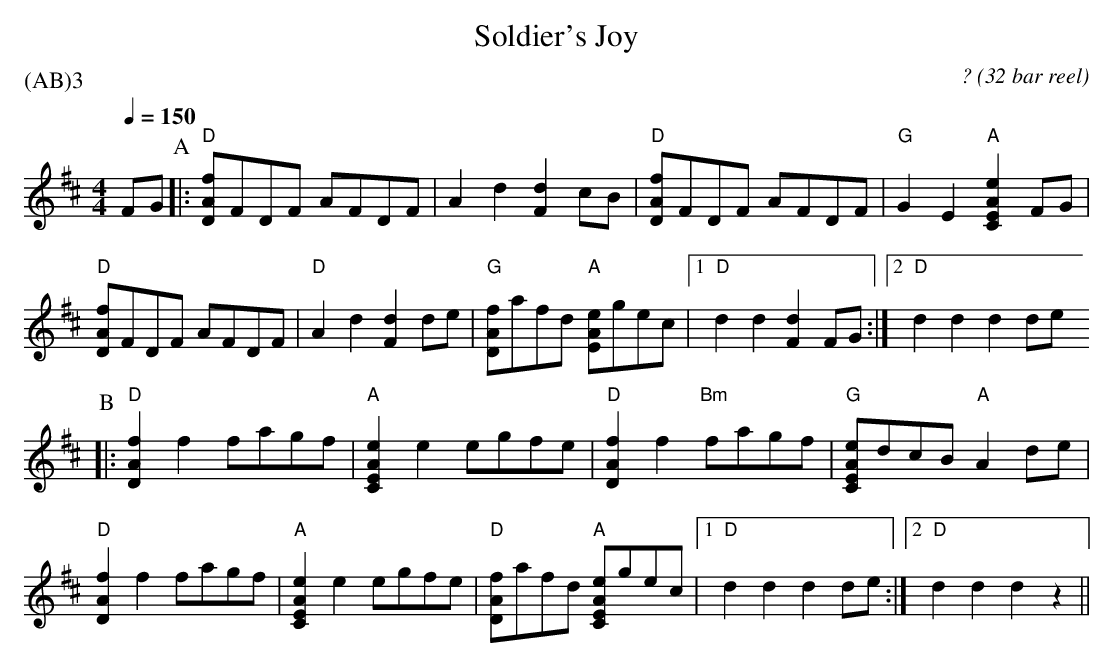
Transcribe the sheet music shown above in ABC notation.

X:1
T:Soldier's Joy
C:? (32 bar reel)
P:(AB)3
Q:1/4=150
M:4/4
L:1/8
K:D
FG\
P:A
|:"D" [fAD]FDF AFDF|A2d2 [d2F2]cB|"D" [fAD]FDF AFDF|\
"G" G2E2 "A"[e2A2E2C2]FG|
"D"[fAD]FDF AFDF|"D" A2d2 [d2F2]de|"G" [fAD]afd"A"  [eAE]gec|1 "D" d2d2 [d2F2]FG\
:|2 "D" d2d2 d2 de
P:B
|: "D" [f2A2D2]f2 fagf| "A" [e2A2E2C2]e2 egfe|\
"D" [f2A2D2]f2 "Bm" fagf| "G" [eAEC]dcB "A" A2de|
"D" [f2A2D2]f2 fagf| "A" [e2A2E2C2]e2 egfe|\
"D" [fAD]afd "A" [eAEC]gec\
|1 "D" d2d2 d2de:|2 "D" d2d2 d2z2||
